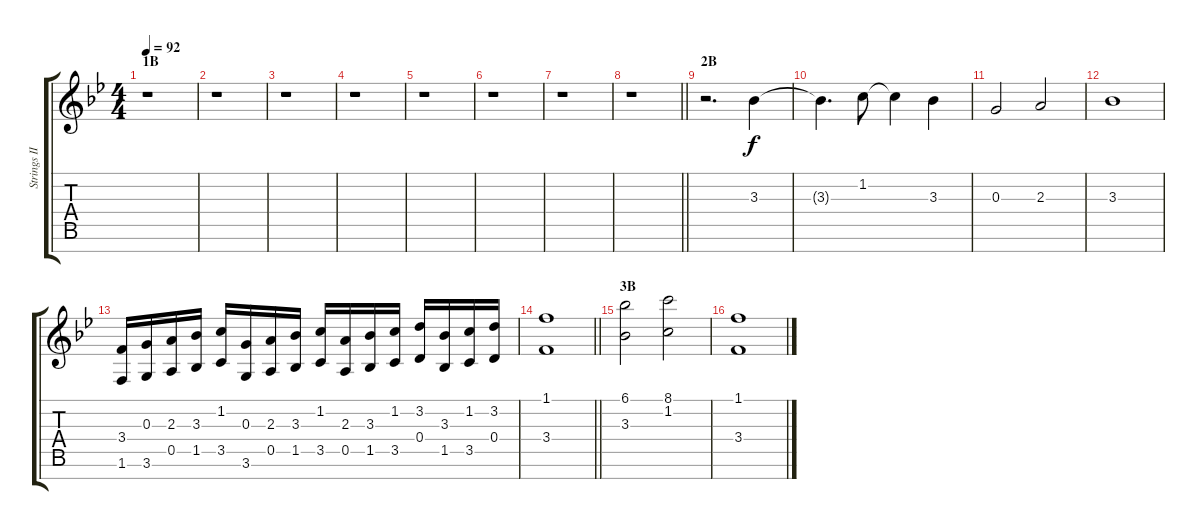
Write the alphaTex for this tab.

\track ("Strings II" "Strings II") {instrument stringensemble1}
\staff {score tabs}
\tuning (E5 B4 G4 D4 A3 E3 B2) {hide}
\ts (4 4)
\section ("" "1B")
\tempo 92
\clef g2
\ks bb
r.1{dy f} |
r.1 |
r.1 |
r.1 |
r.1 |
r.1 |
r.1 |
\barLineRight lightlight
r.1 |
\section ("" "2B")
r.2{d} 3.3.4 |
3.3{t}.4{d} 1.2.8 1.2{t}.4 3.3.4 |
0.3.2 2.3.2 |
3.3.1 |
(3.4 1.6).16 (0.3 3.6).16 (2.3 0.5).16 (3.3 1.5).16 (1.2 3.5).16 (0.3 3.6).16 (2.3 0.5).16 (3.3 1.5).16 (1.2 3.5).16 (2.3 0.5).16 (3.3 1.5).16 (1.2 3.5).16 (3.2 0.4).16 (3.3 1.5).16 (1.2 3.5).16 (3.2 0.4).16 |
\barLineRight lightlight
(1.1 3.4).1 |
\section ("" "3B")
(6.1 3.3).2 (8.1 1.2).2 |
(1.1 3.4).1
